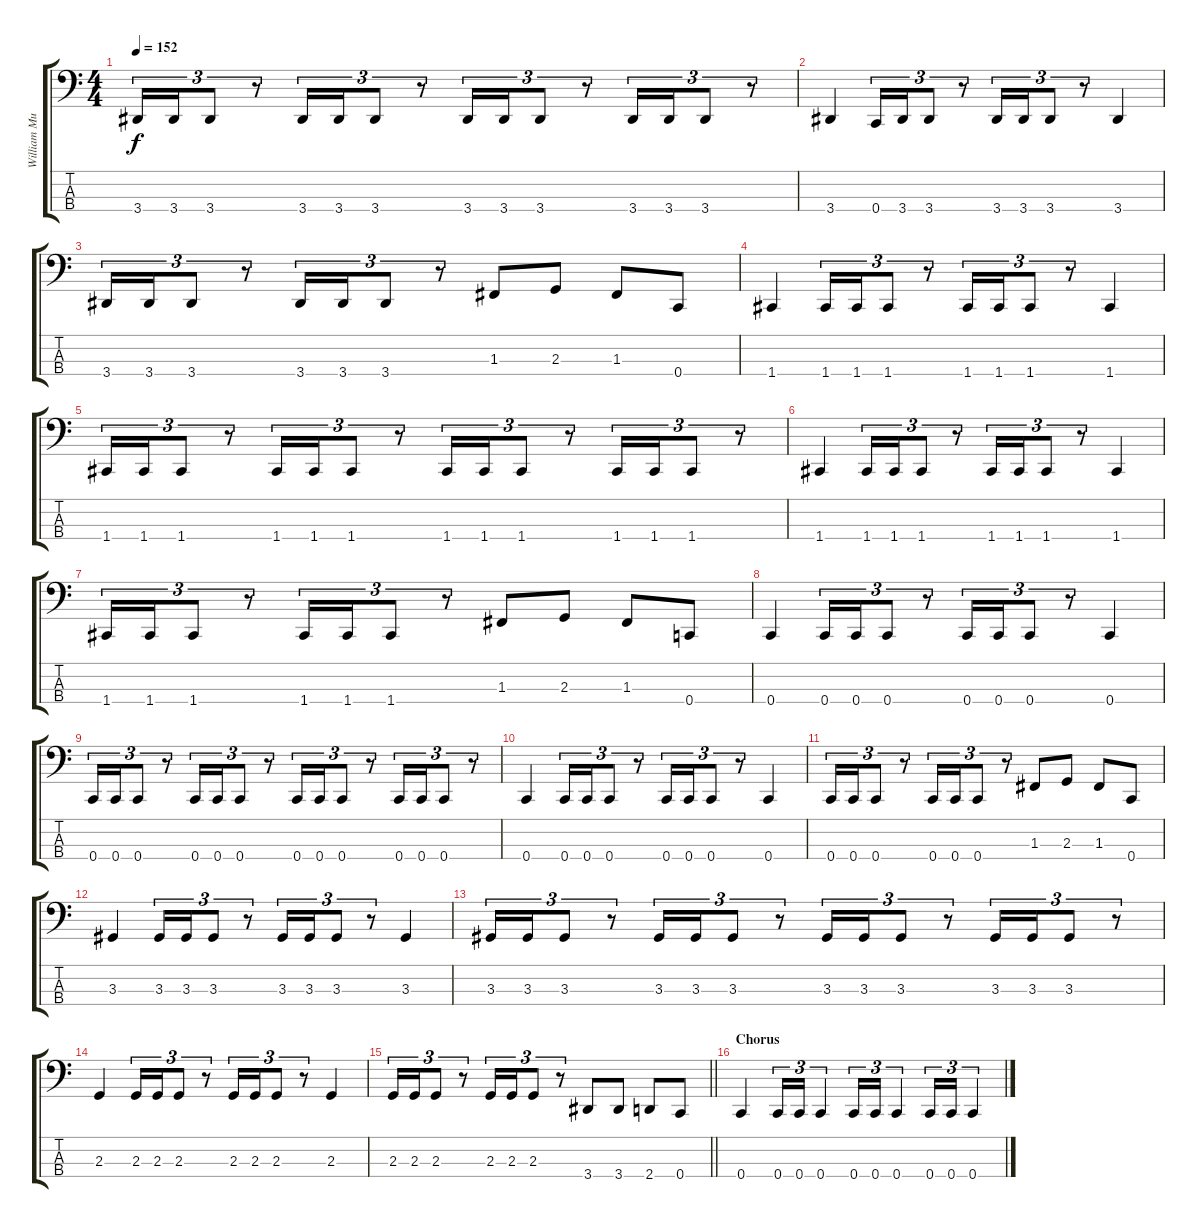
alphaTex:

\track ("William Murderface (Bass)" "William Mu") {instrument electricbasspick}
\staff {score tabs}
\tuning (Eb2 Bb1 F1 C1) {hide}
\ts (4 4)
\tempo 152
\clef f4
\ks c
3.4.16{tu (3 2) dy f} 3.4.16{tu (3 2)} 3.4.8{tu (3 2)} r.8{tu (3 2)} 3.4.16{tu (3 2)} 3.4.16{tu (3 2)} 3.4.8{tu (3 2)} r.8{tu (3 2)} 3.4.16{tu (3 2)} 3.4.16{tu (3 2)} 3.4.8{tu (3 2)} r.8{tu (3 2)} 3.4.16{tu (3 2)} 3.4.16{tu (3 2)} 3.4.8{tu (3 2)} r.8{tu (3 2)} |
3.4.4 0.4.16{tu (3 2)} 3.4.16{tu (3 2)} 3.4.8{tu (3 2)} r.8{tu (3 2)} 3.4.16{tu (3 2)} 3.4.16{tu (3 2)} 3.4.8{tu (3 2)} r.8{tu (3 2)} 3.4.4 |
3.4.16{tu (3 2)} 3.4.16{tu (3 2)} 3.4.8{tu (3 2)} r.8{tu (3 2)} 3.4.16{tu (3 2)} 3.4.16{tu (3 2)} 3.4.8{tu (3 2)} r.8{tu (3 2)} 1.3.8 2.3.8 1.3.8 0.4.8 |
1.4.4 1.4.16{tu (3 2)} 1.4.16{tu (3 2)} 1.4.8{tu (3 2)} r.8{tu (3 2)} 1.4.16{tu (3 2)} 1.4.16{tu (3 2)} 1.4.8{tu (3 2)} r.8{tu (3 2)} 1.4.4 |
1.4.16{tu (3 2)} 1.4.16{tu (3 2)} 1.4.8{tu (3 2)} r.8{tu (3 2)} 1.4.16{tu (3 2)} 1.4.16{tu (3 2)} 1.4.8{tu (3 2)} r.8{tu (3 2)} 1.4.16{tu (3 2)} 1.4.16{tu (3 2)} 1.4.8{tu (3 2)} r.8{tu (3 2)} 1.4.16{tu (3 2)} 1.4.16{tu (3 2)} 1.4.8{tu (3 2)} r.8{tu (3 2)} |
1.4.4 1.4.16{tu (3 2)} 1.4.16{tu (3 2)} 1.4.8{tu (3 2)} r.8{tu (3 2)} 1.4.16{tu (3 2)} 1.4.16{tu (3 2)} 1.4.8{tu (3 2)} r.8{tu (3 2)} 1.4.4 |
1.4.16{tu (3 2)} 1.4.16{tu (3 2)} 1.4.8{tu (3 2)} r.8{tu (3 2)} 1.4.16{tu (3 2)} 1.4.16{tu (3 2)} 1.4.8{tu (3 2)} r.8{tu (3 2)} 1.3.8 2.3.8 1.3.8 0.4.8 |
0.4.4 0.4.16{tu (3 2)} 0.4.16{tu (3 2)} 0.4.8{tu (3 2)} r.8{tu (3 2)} 0.4.16{tu (3 2)} 0.4.16{tu (3 2)} 0.4.8{tu (3 2)} r.8{tu (3 2)} 0.4.4 |
0.4.16{tu (3 2)} 0.4.16{tu (3 2)} 0.4.8{tu (3 2)} r.8{tu (3 2)} 0.4.16{tu (3 2)} 0.4.16{tu (3 2)} 0.4.8{tu (3 2)} r.8{tu (3 2)} 0.4.16{tu (3 2)} 0.4.16{tu (3 2)} 0.4.8{tu (3 2)} r.8{tu (3 2)} 0.4.16{tu (3 2)} 0.4.16{tu (3 2)} 0.4.8{tu (3 2)} r.8{tu (3 2)} |
0.4.4 0.4.16{tu (3 2)} 0.4.16{tu (3 2)} 0.4.8{tu (3 2)} r.8{tu (3 2)} 0.4.16{tu (3 2)} 0.4.16{tu (3 2)} 0.4.8{tu (3 2)} r.8{tu (3 2)} 0.4.4 |
0.4.16{tu (3 2)} 0.4.16{tu (3 2)} 0.4.8{tu (3 2)} r.8{tu (3 2)} 0.4.16{tu (3 2)} 0.4.16{tu (3 2)} 0.4.8{tu (3 2)} r.8{tu (3 2)} 1.3.8 2.3.8 1.3.8 0.4.8 |
3.3.4 3.3.16{tu (3 2)} 3.3.16{tu (3 2)} 3.3.8{tu (3 2)} r.8{tu (3 2)} 3.3.16{tu (3 2)} 3.3.16{tu (3 2)} 3.3.8{tu (3 2)} r.8{tu (3 2)} 3.3.4 |
3.3.16{tu (3 2)} 3.3.16{tu (3 2)} 3.3.8{tu (3 2)} r.8{tu (3 2)} 3.3.16{tu (3 2)} 3.3.16{tu (3 2)} 3.3.8{tu (3 2)} r.8{tu (3 2)} 3.3.16{tu (3 2)} 3.3.16{tu (3 2)} 3.3.8{tu (3 2)} r.8{tu (3 2)} 3.3.16{tu (3 2)} 3.3.16{tu (3 2)} 3.3.8{tu (3 2)} r.8{tu (3 2)} |
2.3.4 2.3.16{tu (3 2)} 2.3.16{tu (3 2)} 2.3.8{tu (3 2)} r.8{tu (3 2)} 2.3.16{tu (3 2)} 2.3.16{tu (3 2)} 2.3.8{tu (3 2)} r.8{tu (3 2)} 2.3.4 |
\barLineRight lightlight
2.3.16{tu (3 2)} 2.3.16{tu (3 2)} 2.3.8{tu (3 2)} r.8{tu (3 2)} 2.3.16{tu (3 2)} 2.3.16{tu (3 2)} 2.3.8{tu (3 2)} r.8{tu (3 2)} 3.4.8 3.4.8 2.4.8 0.4.8 |
\section ("" "Chorus")
0.4.4 0.4.16{tu (3 2)} 0.4.16{tu (3 2)} 0.4.4{tu (3 2)} 0.4.16{tu (3 2)} 0.4.16{tu (3 2)} 0.4.4{tu (3 2)} 0.4.16{tu (3 2)} 0.4.16{tu (3 2)} 0.4.4{tu (3 2)}
